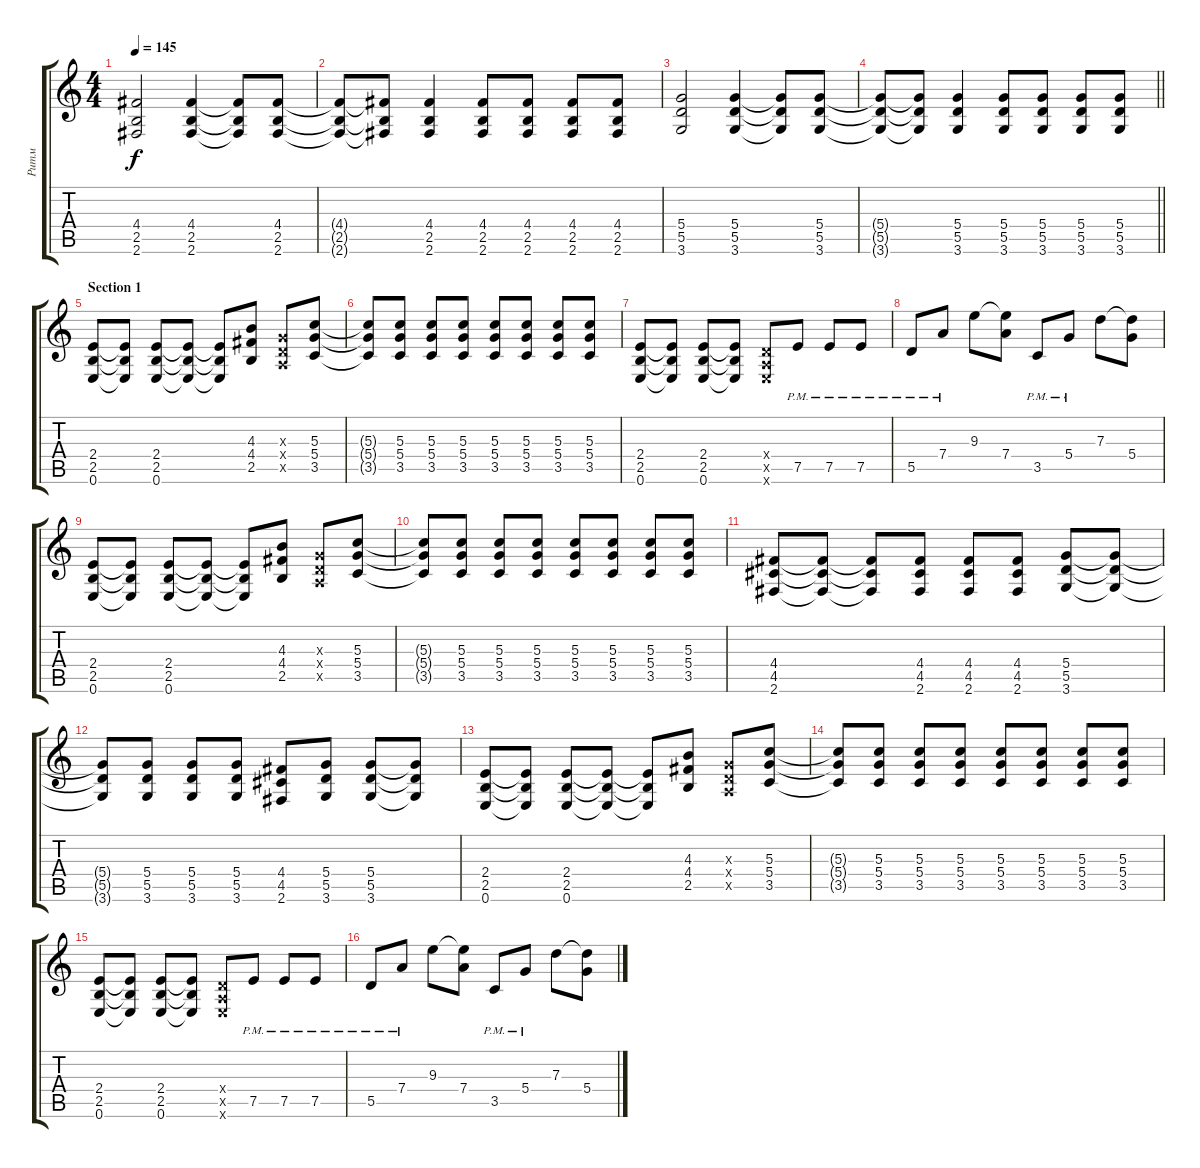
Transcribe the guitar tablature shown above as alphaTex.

\track ("Ритм" "Ритм") {instrument electricguitarclean}
\staff {score tabs}
\tuning (E4 B3 G3 D3 A2 E2) {hide}
\ts (4 4)
\tempo 145
\clef g2
\ks c
(4.4 2.5 2.6).2{dy f instrument distortionguitar} (4.4 2.5 2.6).4{instrument distortionguitar} (4.4{t} 2.5{t} 2.6{t}).8 (4.4 2.5 2.6).8{instrument distortionguitar} |
(4.4{t} 2.5{t} 2.6{t}).8 (4.4{t} 2.5{t} 2.6{t}).8 (4.4 2.5 2.6).4{instrument distortionguitar} (4.4 2.5 2.6).8{instrument distortionguitar} (4.4 2.5 2.6).8{instrument distortionguitar} (4.4 2.5 2.6).8{instrument distortionguitar} (4.4 2.5 2.6).8{instrument distortionguitar} |
(5.4 5.5 3.6).2{instrument distortionguitar} (5.4 5.5 3.6).4{instrument distortionguitar} (5.4{t} 5.5{t} 3.6{t}).8 (5.4 5.5 3.6).8{instrument distortionguitar} |
\barLineRight lightlight
(5.4{t} 5.5{t} 3.6{t}).8 (5.4{t} 5.5{t} 3.6{t}).8 (5.4 5.5 3.6).4{instrument distortionguitar} (5.4 5.5 3.6).8{instrument distortionguitar} (5.4 5.5 3.6).8{instrument distortionguitar} (5.4 5.5 3.6).8{instrument distortionguitar} (5.4 5.5 3.6).8{instrument distortionguitar} |
\section ("" "Section 1")
(2.4 2.5 0.6).8 (2.4{t} 2.5{t} 0.6{t}).8 (2.4 2.5 0.6).8 (2.4{t} 2.5{t} 0.6{t}).8 (2.4{t} 2.5{t} 0.6{t}).8 (4.3 4.4 2.5).8 (0.3{x} 0.4{x} 0.5{x}).8 (5.3 5.4 3.5).8 |
(5.3{t} 5.4{t} 3.5{t}).8 (5.3 5.4 3.5).8 (5.3 5.4 3.5).8 (5.3 5.4 3.5).8 (5.3 5.4 3.5).8 (5.3 5.4 3.5).8 (5.3 5.4 3.5).8 (5.3 5.4 3.5).8 |
(2.4 2.5 0.6).8 (2.4{t} 2.5{t} 0.6{t}).8 (2.4 2.5 0.6).8 (2.4{t} 2.5{t} 0.6{t}).8 (0.4{x} 0.5{x} 0.6{x}).8 7.5{pm}.8 7.5{pm}.8 7.5{pm}.8 |
5.5{pm}.8 7.4{pm}.8 9.3.8 (9.3{t} 7.4).8 3.5{pm}.8 5.4{pm}.8 7.3.8 (7.3{t} 5.4).8 |
(2.4 2.5 0.6).8 (2.4{t} 2.5{t} 0.6{t}).8 (2.4 2.5 0.6).8 (2.4{t} 2.5{t} 0.6{t}).8 (2.4{t} 2.5{t} 0.6{t}).8 (4.3 4.4 2.5).8 (0.3{x} 0.4{x} 0.5{x}).8 (5.3 5.4 3.5).8 |
(5.3{t} 5.4{t} 3.5{t}).8 (5.3 5.4 3.5).8 (5.3 5.4 3.5).8 (5.3 5.4 3.5).8 (5.3 5.4 3.5).8 (5.3 5.4 3.5).8 (5.3 5.4 3.5).8 (5.3 5.4 3.5).8 |
(4.4 4.5 2.6).8 (4.4{t} 4.5{t} 2.6{t}).8 (4.4{t} 4.5{t} 2.6{t}).8 (4.4 4.5 2.6).8 (4.4 4.5 2.6).8 (4.4 4.5 2.6).8 (5.4 5.5 3.6).8 (5.4{t} 5.5{t} 3.6{t}).8 |
(5.4{t} 5.5{t} 3.6{t}).8 (5.4 5.5 3.6).8 (5.4 5.5 3.6).8 (5.4 5.5 3.6).8 (4.4 4.5 2.6).8 (5.4 5.5 3.6).8 (5.4 5.5 3.6).8 (5.4{t} 5.5{t} 3.6{t}).8 |
(2.4 2.5 0.6).8 (2.4{t} 2.5{t} 0.6{t}).8 (2.4 2.5 0.6).8 (2.4{t} 2.5{t} 0.6{t}).8 (2.4{t} 2.5{t} 0.6{t}).8 (4.3 4.4 2.5).8 (0.3{x} 0.4{x} 0.5{x}).8 (5.3 5.4 3.5).8 |
(5.3{t} 5.4{t} 3.5{t}).8 (5.3 5.4 3.5).8 (5.3 5.4 3.5).8 (5.3 5.4 3.5).8 (5.3 5.4 3.5).8 (5.3 5.4 3.5).8 (5.3 5.4 3.5).8 (5.3 5.4 3.5).8 |
(2.4 2.5 0.6).8 (2.4{t} 2.5{t} 0.6{t}).8 (2.4 2.5 0.6).8 (2.4{t} 2.5{t} 0.6{t}).8 (0.4{x} 0.5{x} 0.6{x}).8 7.5{pm}.8 7.5{pm}.8 7.5{pm}.8 |
5.5{pm}.8 7.4{pm}.8 9.3.8 (9.3{t} 7.4).8 3.5{pm}.8 5.4{pm}.8 7.3.8 (7.3{t} 5.4).8
